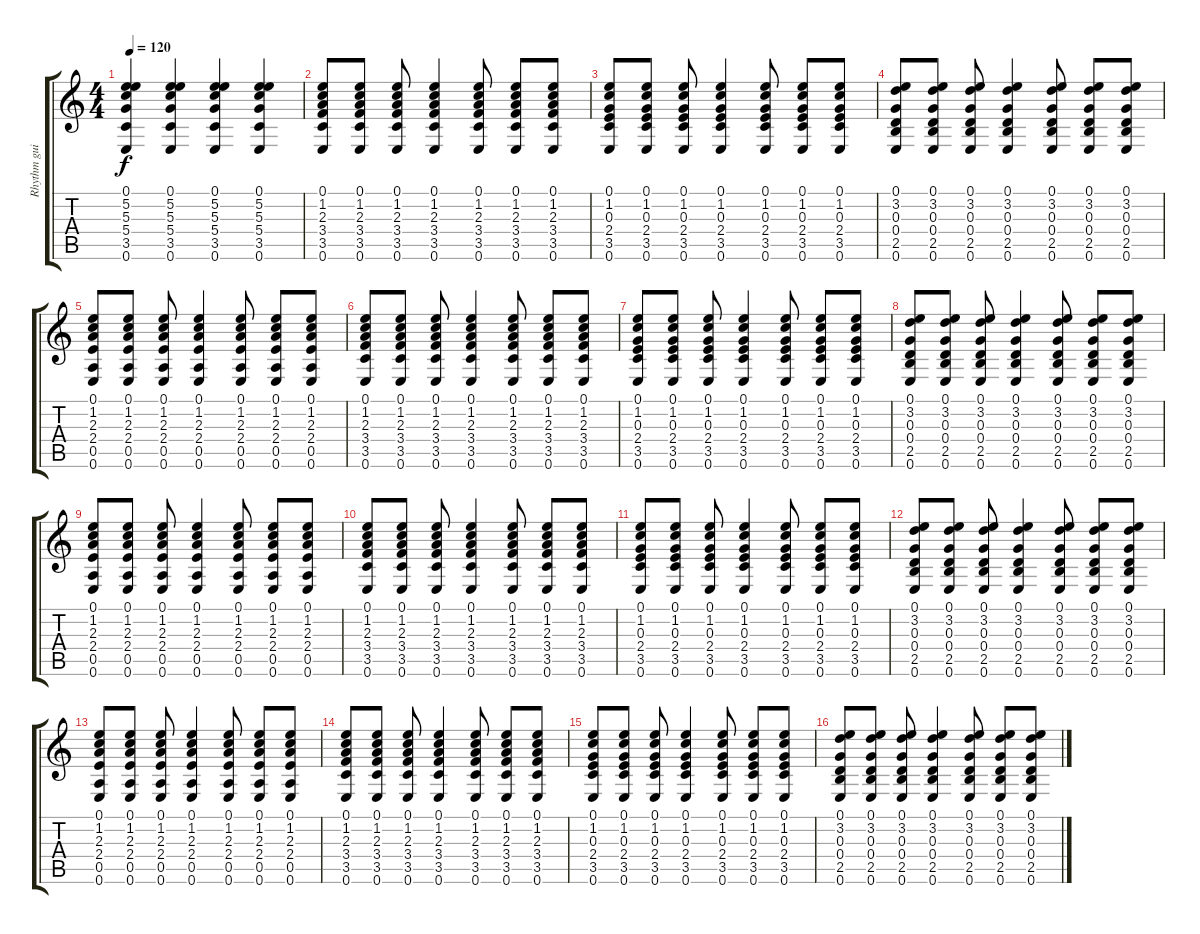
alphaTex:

\track ("Rhythm guitar" "Rhythm gui") {instrument electricguitarjazz}
\staff {score tabs}
\tuning (E4 B3 G3 D3 A2 E2) {hide}
\ts (4 4)
\tempo 120
\clef g2
\ks c
(0.1 5.2 5.3 5.4 3.5 0.6).4{dy f} (0.1 5.2 5.3 5.4 3.5 0.6).4 (0.1 5.2 5.3 5.4 3.5 0.6).4 (0.1 5.2 5.3 5.4 3.5 0.6).4 |
(0.1 1.2 2.3 3.4 3.5 0.6).8 (0.1 1.2 2.3 3.4 3.5 0.6).8 (0.1 1.2 2.3 3.4 3.5 0.6).8 (0.1 1.2 2.3 3.4 3.5 0.6).4 (0.1 1.2 2.3 3.4 3.5 0.6).8 (0.1 1.2 2.3 3.4 3.5 0.6).8 (0.1 1.2 2.3 3.4 3.5 0.6).8 |
(0.1 1.2 0.3 2.4 3.5 0.6).8 (0.1 1.2 0.3 2.4 3.5 0.6).8 (0.1 1.2 0.3 2.4 3.5 0.6).8 (0.1 1.2 0.3 2.4 3.5 0.6).4 (0.1 1.2 0.3 2.4 3.5 0.6).8 (0.1 1.2 0.3 2.4 3.5 0.6).8 (0.1 1.2 0.3 2.4 3.5 0.6).8 |
(0.1 3.2 0.3 0.4 2.5 0.6).8 (0.1 3.2 0.3 0.4 2.5 0.6).8 (0.1 3.2 0.3 0.4 2.5 0.6).8 (0.1 3.2 0.3 0.4 2.5 0.6).4 (0.1 3.2 0.3 0.4 2.5 0.6).8 (0.1 3.2 0.3 0.4 2.5 0.6).8 (0.1 3.2 0.3 0.4 2.5 0.6).8 |
(0.1 1.2 2.3 2.4 0.5 0.6).8 (0.1 1.2 2.3 2.4 0.5 0.6).8 (0.1 1.2 2.3 2.4 0.5 0.6).8 (0.1 1.2 2.3 2.4 0.5 0.6).4 (0.1 1.2 2.3 2.4 0.5 0.6).8 (0.1 1.2 2.3 2.4 0.5 0.6).8 (0.1 1.2 2.3 2.4 0.5 0.6).8 |
(0.1 1.2 2.3 3.4 3.5 0.6).8 (0.1 1.2 2.3 3.4 3.5 0.6).8 (0.1 1.2 2.3 3.4 3.5 0.6).8 (0.1 1.2 2.3 3.4 3.5 0.6).4 (0.1 1.2 2.3 3.4 3.5 0.6).8 (0.1 1.2 2.3 3.4 3.5 0.6).8 (0.1 1.2 2.3 3.4 3.5 0.6).8 |
(0.1 1.2 0.3 2.4 3.5 0.6).8 (0.1 1.2 0.3 2.4 3.5 0.6).8 (0.1 1.2 0.3 2.4 3.5 0.6).8 (0.1 1.2 0.3 2.4 3.5 0.6).4 (0.1 1.2 0.3 2.4 3.5 0.6).8 (0.1 1.2 0.3 2.4 3.5 0.6).8 (0.1 1.2 0.3 2.4 3.5 0.6).8 |
(0.1 3.2 0.3 0.4 2.5 0.6).8 (0.1 3.2 0.3 0.4 2.5 0.6).8 (0.1 3.2 0.3 0.4 2.5 0.6).8 (0.1 3.2 0.3 0.4 2.5 0.6).4 (0.1 3.2 0.3 0.4 2.5 0.6).8 (0.1 3.2 0.3 0.4 2.5 0.6).8 (0.1 3.2 0.3 0.4 2.5 0.6).8 |
(0.1 1.2 2.3 2.4 0.5 0.6).8 (0.1 1.2 2.3 2.4 0.5 0.6).8 (0.1 1.2 2.3 2.4 0.5 0.6).8 (0.1 1.2 2.3 2.4 0.5 0.6).4 (0.1 1.2 2.3 2.4 0.5 0.6).8 (0.1 1.2 2.3 2.4 0.5 0.6).8 (0.1 1.2 2.3 2.4 0.5 0.6).8 |
(0.1 1.2 2.3 3.4 3.5 0.6).8 (0.1 1.2 2.3 3.4 3.5 0.6).8 (0.1 1.2 2.3 3.4 3.5 0.6).8 (0.1 1.2 2.3 3.4 3.5 0.6).4 (0.1 1.2 2.3 3.4 3.5 0.6).8 (0.1 1.2 2.3 3.4 3.5 0.6).8 (0.1 1.2 2.3 3.4 3.5 0.6).8 |
(0.1 1.2 0.3 2.4 3.5 0.6).8 (0.1 1.2 0.3 2.4 3.5 0.6).8 (0.1 1.2 0.3 2.4 3.5 0.6).8 (0.1 1.2 0.3 2.4 3.5 0.6).4 (0.1 1.2 0.3 2.4 3.5 0.6).8 (0.1 1.2 0.3 2.4 3.5 0.6).8 (0.1 1.2 0.3 2.4 3.5 0.6).8 |
(0.1 3.2 0.3 0.4 2.5 0.6).8 (0.1 3.2 0.3 0.4 2.5 0.6).8 (0.1 3.2 0.3 0.4 2.5 0.6).8 (0.1 3.2 0.3 0.4 2.5 0.6).4 (0.1 3.2 0.3 0.4 2.5 0.6).8 (0.1 3.2 0.3 0.4 2.5 0.6).8 (0.1 3.2 0.3 0.4 2.5 0.6).8 |
(0.1 1.2 2.3 2.4 0.5 0.6).8 (0.1 1.2 2.3 2.4 0.5 0.6).8 (0.1 1.2 2.3 2.4 0.5 0.6).8 (0.1 1.2 2.3 2.4 0.5 0.6).4 (0.1 1.2 2.3 2.4 0.5 0.6).8 (0.1 1.2 2.3 2.4 0.5 0.6).8 (0.1 1.2 2.3 2.4 0.5 0.6).8 |
(0.1 1.2 2.3 3.4 3.5 0.6).8 (0.1 1.2 2.3 3.4 3.5 0.6).8 (0.1 1.2 2.3 3.4 3.5 0.6).8 (0.1 1.2 2.3 3.4 3.5 0.6).4 (0.1 1.2 2.3 3.4 3.5 0.6).8 (0.1 1.2 2.3 3.4 3.5 0.6).8 (0.1 1.2 2.3 3.4 3.5 0.6).8 |
(0.1 1.2 0.3 2.4 3.5 0.6).8 (0.1 1.2 0.3 2.4 3.5 0.6).8 (0.1 1.2 0.3 2.4 3.5 0.6).8 (0.1 1.2 0.3 2.4 3.5 0.6).4 (0.1 1.2 0.3 2.4 3.5 0.6).8 (0.1 1.2 0.3 2.4 3.5 0.6).8 (0.1 1.2 0.3 2.4 3.5 0.6).8 |
(0.1 3.2 0.3 0.4 2.5 0.6).8 (0.1 3.2 0.3 0.4 2.5 0.6).8 (0.1 3.2 0.3 0.4 2.5 0.6).8 (0.1 3.2 0.3 0.4 2.5 0.6).4 (0.1 3.2 0.3 0.4 2.5 0.6).8 (0.1 3.2 0.3 0.4 2.5 0.6).8 (0.1 3.2 0.3 0.4 2.5 0.6).8
